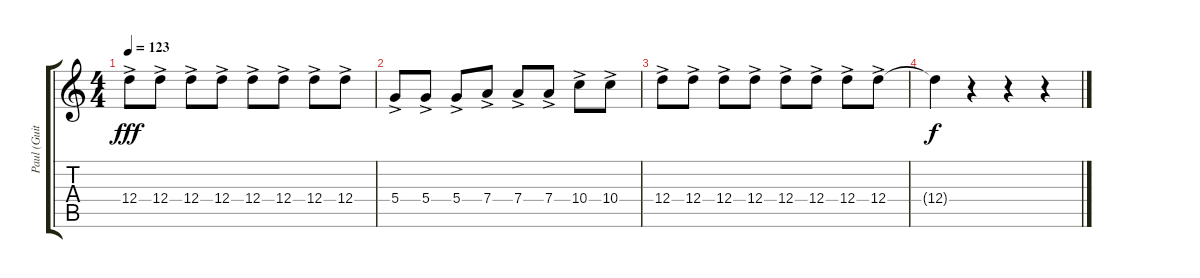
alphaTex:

\track ("Paul (Guitar)" "Paul (Guit") {instrument overdrivenguitar}
\staff {score tabs}
\tuning (E4 B3 G3 D3 A2 E2) {hide}
\ts (4 4)
\tempo 123
\clef g2
\ks c
12.4{ac}.8{dy fff} 12.4{ac}.8 12.4{ac}.8 12.4{ac}.8 12.4{ac}.8 12.4{ac}.8 12.4{ac}.8 12.4{ac}.8 |
5.4{ac}.8 5.4{ac}.8 5.4{ac}.8 7.4{ac}.8 7.4{ac}.8 7.4{ac}.8 10.4{ac}.8 10.4{ac}.8 |
12.4{ac}.8 12.4{ac}.8 12.4{ac}.8 12.4{ac}.8 12.4{ac}.8 12.4{ac}.8 12.4{ac}.8 12.4{ac}.8 |
12.4{t}.4{dy f} r.4 r.4 r.4
